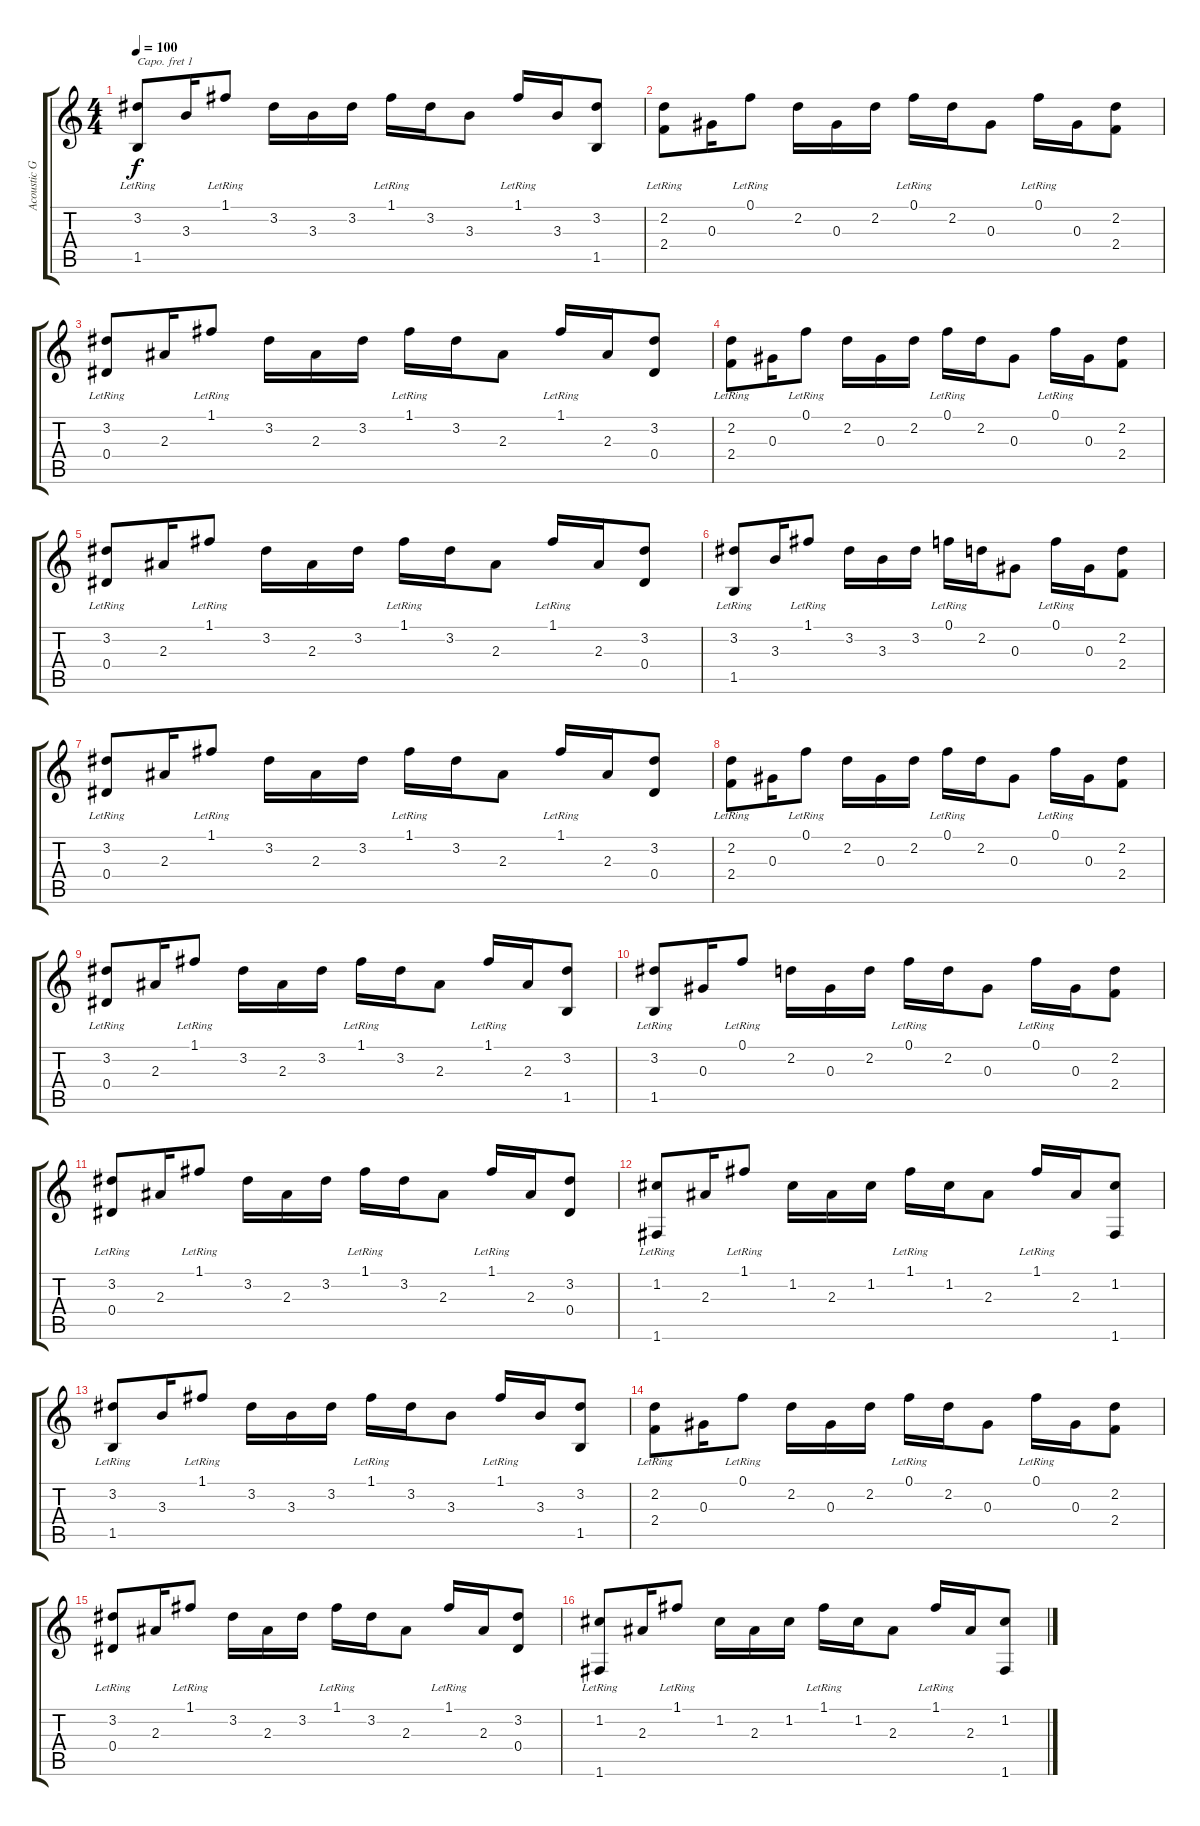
\track ("Acoustic Guitar" "Acoustic G") {instrument acousticguitarnylon}
\staff {score tabs}
\capo 1
\tuning (E4 B3 G3 D3 A2 E2) {hide}
\ts (4 4)
\tempo 100
\clef g2
\ks c
(3.2{lr} 1.5{lr}).8{dy f} 3.3.16 1.1{lr}.8 3.2.16 3.3.16 3.2.16 1.1{lr}.16 3.2.16 3.3.8 1.1{lr}.16 3.3.16 (3.2 1.5).8 |
(2.2{lr} 2.4{lr}).8 0.3.16 0.1{lr}.8 2.2.16 0.3.16 2.2.16 0.1{lr}.16 2.2.16 0.3.8 0.1{lr}.16 0.3.16 (2.2 2.4).8 |
(3.2{lr} 0.4{lr}).8 2.3.16 1.1{lr}.8 3.2.16 2.3.16 3.2.16 1.1{lr}.16 3.2.16 2.3.8 1.1{lr}.16 2.3.16 (3.2 0.4).8 |
(2.2{lr} 2.4{lr}).8 0.3.16 0.1{lr}.8 2.2.16 0.3.16 2.2.16 0.1{lr}.16 2.2.16 0.3.8 0.1{lr}.16 0.3.16 (2.2 2.4).8 |
(3.2{lr} 0.4{lr}).8 2.3.16 1.1{lr}.8 3.2.16 2.3.16 3.2.16 1.1{lr}.16 3.2.16 2.3.8 1.1{lr}.16 2.3.16 (3.2 0.4).8 |
(3.2{lr} 1.5).8 3.3.16 1.1{lr}.8 3.2.16 3.3.16 3.2.16 0.1{lr}.16 2.2.16 0.3.8 0.1{lr}.16 0.3.16 (2.2 2.4).8 |
(3.2{lr} 0.4{lr}).8 2.3.16 1.1{lr}.8 3.2.16 2.3.16 3.2.16 1.1{lr}.16 3.2.16 2.3.8 1.1{lr}.16 2.3.16 (3.2 0.4).8 |
(2.2{lr} 2.4{lr}).8 0.3.16 0.1{lr}.8 2.2.16 0.3.16 2.2.16 0.1{lr}.16 2.2.16 0.3.8 0.1{lr}.16 0.3.16 (2.2 2.4).8 |
(3.2{lr} 0.4{lr}).8 2.3.16 1.1{lr}.8 3.2.16 2.3.16 3.2.16 1.1{lr}.16 3.2.16 2.3.8 1.1{lr}.16 2.3.16 (3.2 1.5).8 |
(3.2{lr} 1.5{lr}).8 0.3.16 0.1{lr}.8 2.2.16 0.3.16 2.2.16 0.1{lr}.16 2.2.16 0.3.8 0.1{lr}.16 0.3.16 (2.2 2.4).8 |
(3.2{lr} 0.4{lr}).8 2.3.16 1.1{lr}.8 3.2.16 2.3.16 3.2.16 1.1{lr}.16 3.2.16 2.3.8 1.1{lr}.16 2.3.16 (3.2 0.4).8 |
(1.2{lr} 1.6{lr}).8 2.3.16 1.1{lr}.8 1.2.16 2.3.16 1.2.16 1.1{lr}.16 1.2.16 2.3.8 1.1{lr}.16 2.3.16 (1.2 1.6).8 |
(3.2{lr} 1.5{lr}).8 3.3.16 1.1{lr}.8 3.2.16 3.3.16 3.2.16 1.1{lr}.16 3.2.16 3.3.8 1.1{lr}.16 3.3.16 (3.2 1.5).8 |
(2.2{lr} 2.4{lr}).8 0.3.16 0.1{lr}.8 2.2.16 0.3.16 2.2.16 0.1{lr}.16 2.2.16 0.3.8 0.1{lr}.16 0.3.16 (2.2 2.4).8 |
(3.2{lr} 0.4{lr}).8 2.3.16 1.1{lr}.8 3.2.16 2.3.16 3.2.16 1.1{lr}.16 3.2.16 2.3.8 1.1{lr}.16 2.3.16 (3.2 0.4).8 |
(1.2{lr} 1.6{lr}).8 2.3.16 1.1{lr}.8 1.2.16 2.3.16 1.2.16 1.1{lr}.16 1.2.16 2.3.8 1.1{lr}.16 2.3.16 (1.2 1.6).8
